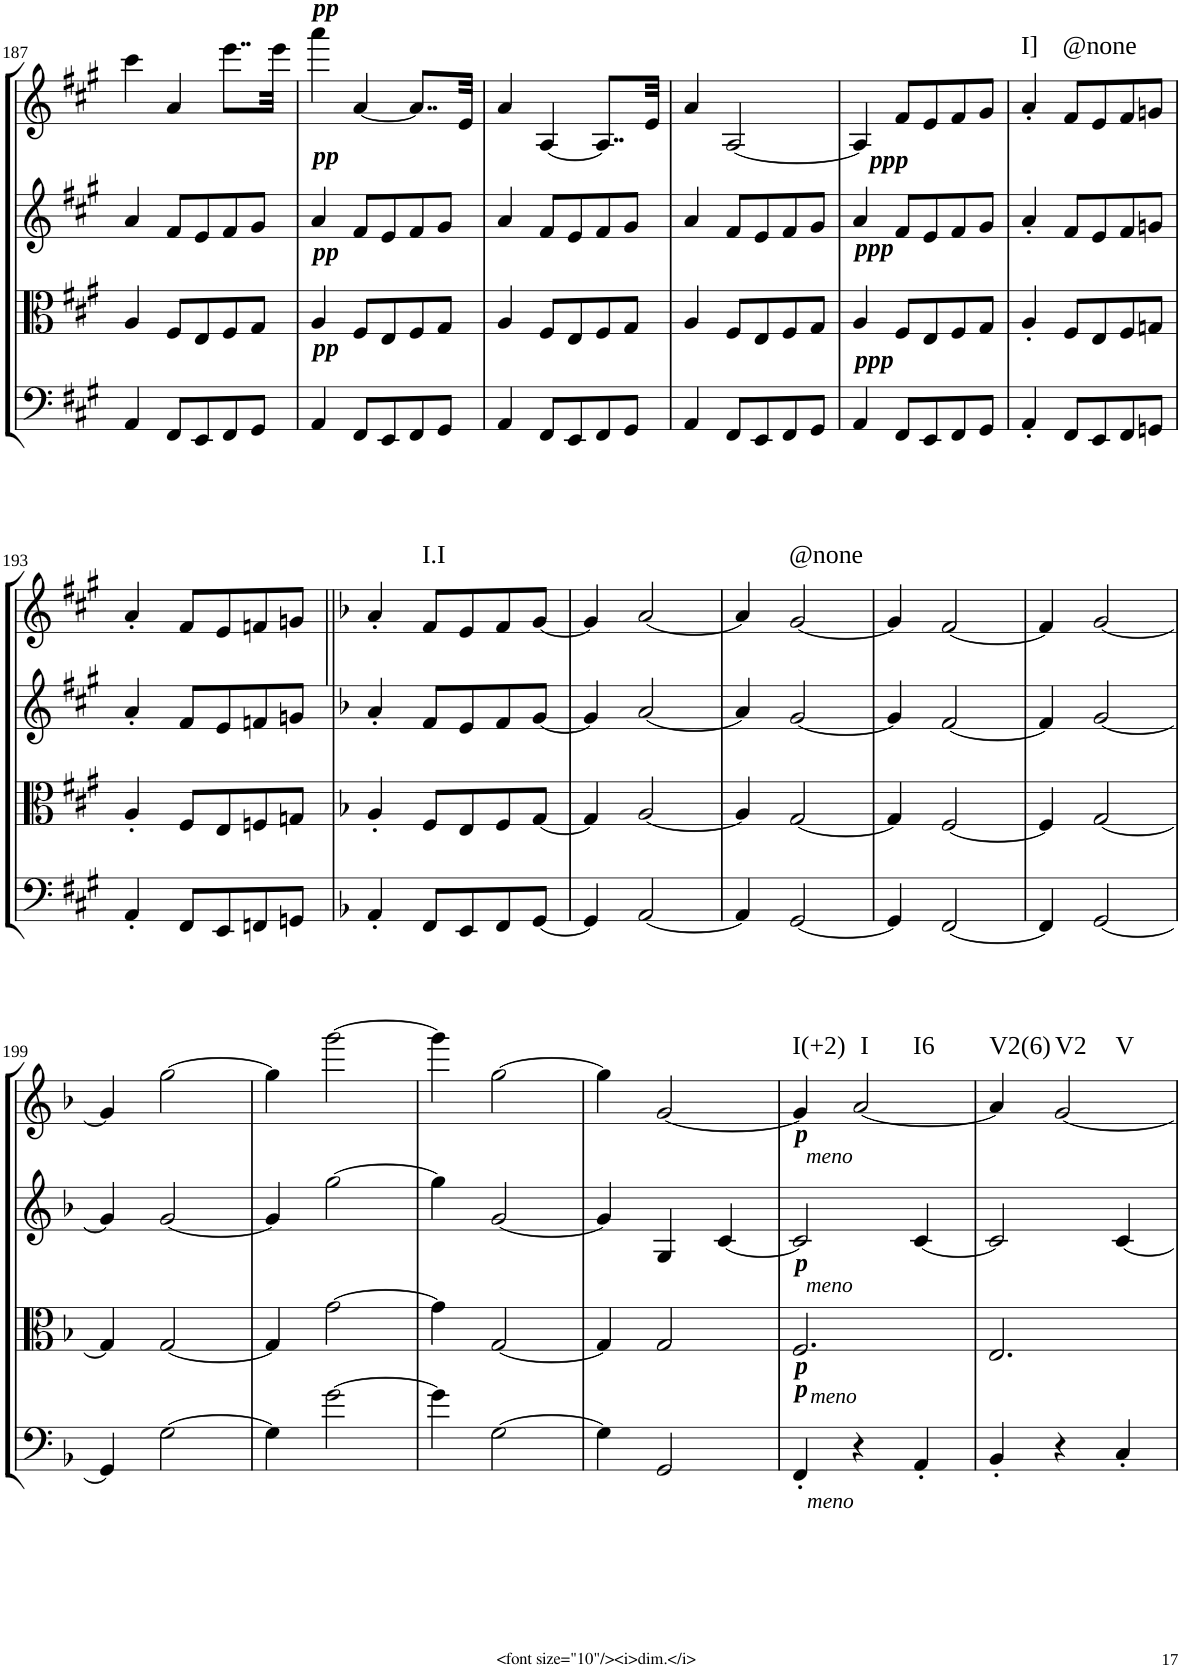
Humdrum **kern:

**kern	**kern	**kern	**kern	**harte
*part4	*part3	*part2	*part1	*part1
*staff4	*staff3	*staff2	*staff1	*
*I"Cello	*I"Viola	*I"2nd Violin	*I"1st Violin	*
*	*I'Vla	*I'Vln	*I'Vln	*
!!LO:PB:g=z
*clefF4	*clefC3	*clefG2	*clefG2	*
*k[f#c#g#]	*k[f#c#g#]	*k[f#c#g#]	*k[f#c#g#]	*
*A:	*A:	*A:	*A:	*
*M3/4	*M3/4	*M3/4	*M3/4	*
=187	=187	=187	=187	=187
4AA/	4A/	4a/	4ccc#\	.
8FF#/L	8F#/L	8f#/L	4a/	.
8EE/	8E/	8e/	.	.
8FF#/	8F#/	8f#/	8..eee\L	.
8GG#/J	8G#/J	8g#/J	.	.
.	.	.	32eee\Jkk	.
=188	=188	=188	=188	=188
!	!	!	!LO:TX:a:Bi:t=pp	!
!	!	!LO:TX:a:Bi:t=pp	!	!
!	!LO:TX:a:Bi:t=pp	!	!	!
!LO:TX:a:Bi:t=pp	!	!	!	!
4AA/	4A/	4a/	4aaa\	.
8FF#/L	8F#/L	8f#/L	[4a/	.
8EE/	8E/	8e/	.	.
8FF#/	8F#/	8f#/	8..a/L]	.
8GG#/J	8G#/J	8g#/J	.	.
.	.	.	32e/Jkk	.
=189	=189	=189	=189	=189
4AA/	4A/	4a/	4a/	.
8FF#/L	8F#/L	8f#/L	[4A/	.
8EE/	8E/	8e/	.	.
8FF#/	8F#/	8f#/	8..A/L]	.
8GG#/J	8G#/J	8g#/J	.	.
.	.	.	32e/Jkk	.
=190	=190	=190	=190	=190
4AA/	4A/	4a/	4a/	.
8FF#/L	8F#/L	8f#/L	[2A/	.
8EE/	8E/	8e/	.	.
8FF#/	8F#/	8f#/	.	.
8GG#/J	8G#/J	8g#/J	.	.
=191	=191	=191	=191	=191
!	!	!LO:TX:a:Bi:t=ppp	!	!
!	!	!LO:TX:b:Bi:t=ppp	!	!
!LO:TX:a:Bi:t=ppp	!	!	!	!
4AA/	4A/	4a/	4A/]	.
8FF#/L	8F#/L	8f#/L	8f#/L	.
8EE/	8E/	8e/	8e/	.
8FF#/	8F#/	8f#/	8f#/	.
8GG#/J	8G#/J	8g#/J	8g#/J	.
=192	=192	=192	=192	=192
!	!	!	!	!LO:H:kt=I]
4AA'/	4A'/	4a'/	4a'/	N
!	!	!	!	!LO:H:kt=@none
8FF#/L	8F#/L	8f#/L	8f#/L	N
8EE/	8E/	8e/	8e/	.
8FF#/	8F#/	8f#/	8f#/	.
8GGn/J	8Gn/J	8gn/J	8gn/J	.
!!LO:LB:g=z
=193	=193	=193	=193	=193
4AA'/	4A'/	4a'/	4a'/	.
8FF#/L	8F#/L	8f#/L	8f#/L	.
8EE/	8E/	8e/	8e/	.
8FFn/	8Fn/	8fn/	8fn/	.
8GGn/J	8Gn/J	8gn/J	8gn/J	.
=194||	=194||	=194||	=194||	=194||
*k[b-]	*k[b-]	*k[b-]	*k[b-]	*
*F:	*F:	*F:	*F:	*
4AA'/	4A'/	4a'/	4a'/	.
!	!	!	!	!LO:H:kt=I.I
8FF/L	8F/L	8f/L	8f/L	N
8EE/	8E/	8e/	8e/	.
8FF/	8F/	8f/	8f/	.
[8GG/J	[8G/J	[8g/J	[8g/J	.
=195	=195	=195	=195	=195
4GG/]	4G/]	4g/]	4g/]	.
[2AA/	[2A/	[2a/	[2a/	.
=196	=196	=196	=196	=196
4AA/]	4A/]	4a/]	4a/]	.
!	!	!	!	!LO:H:kt=@none
[2GG/	[2G/	[2g/	[2g/	N
=197	=197	=197	=197	=197
4GG/]	4G/]	4g/]	4g/]	.
[2FF/	[2F/	[2f/	[2f/	.
=198	=198	=198	=198	=198
4FF/]	4F/]	4f/]	4f/]	.
[2GG/	[2G/	[2g/	[2g/	.
!!LO:LB:g=z
=199	=199	=199	=199	=199
4GG/]	4G/]	4g/]	4g/]	.
[2G\	[2G/	[2g/	[2gg\	.
=200	=200	=200	=200	=200
4G\]	4G/]	4g/]	4gg\]	.
[2g\	[2g\	[2gg\	[2ggg\	.
=201	=201	=201	=201	=201
4g\]	4g\]	4gg\]	4ggg\]	.
[2G\	[2G/	[2g/	[2gg\	.
=202	=202	=202	=202	=202
4G\]	4G/]	4g/]	4gg\]	.
2GG/	2G/	4G/	[2g/	.
.	.	[4c/	.	.
=203	=203	=203	=203	=203
!	!	!LO:TX:a:i:t=meno	!	!
!	!	!LO:TX:a:Bi:t=p	!	!
!	!LO:TX:a:i:t=meno	!	!	!
!	!LO:TX:a:Bi:t=p	!	!	!
!LO:TX:a:i:t=meno	!	!	!	!
!LO:TX:b:i:t=meno	!	!	!	!
!LO:TX:a:Bi:t=p	!	!	!	!
!LO:TX:a:Bi:t=p	!	!	!	!LO:H:kt=I(+2)
4FF'/	2.F/	2c/]	4g/]	N
!	!	!	!	!LO:H:n=1:kt=I
!	!	!	!	!LO:H:n=2:kt=I6
4r	.	.	[2a/	N N
4AA'/	.	[4c/	.	.
=204	=204	=204	=204	=204
!	!	!	!	!LO:H:kt=V2(6)
4BB-'/	2.E/	2c/]	4a/]	N
!	!	!	!	!LO:H:n=1:kt=V2
!	!	!	!	!LO:H:n=2:kt=V
4r	.	.	[2g/	N N
4C'/	.	[4c/	.	.
=	=	=	=	=
*-	*-	*-	*-	*-
